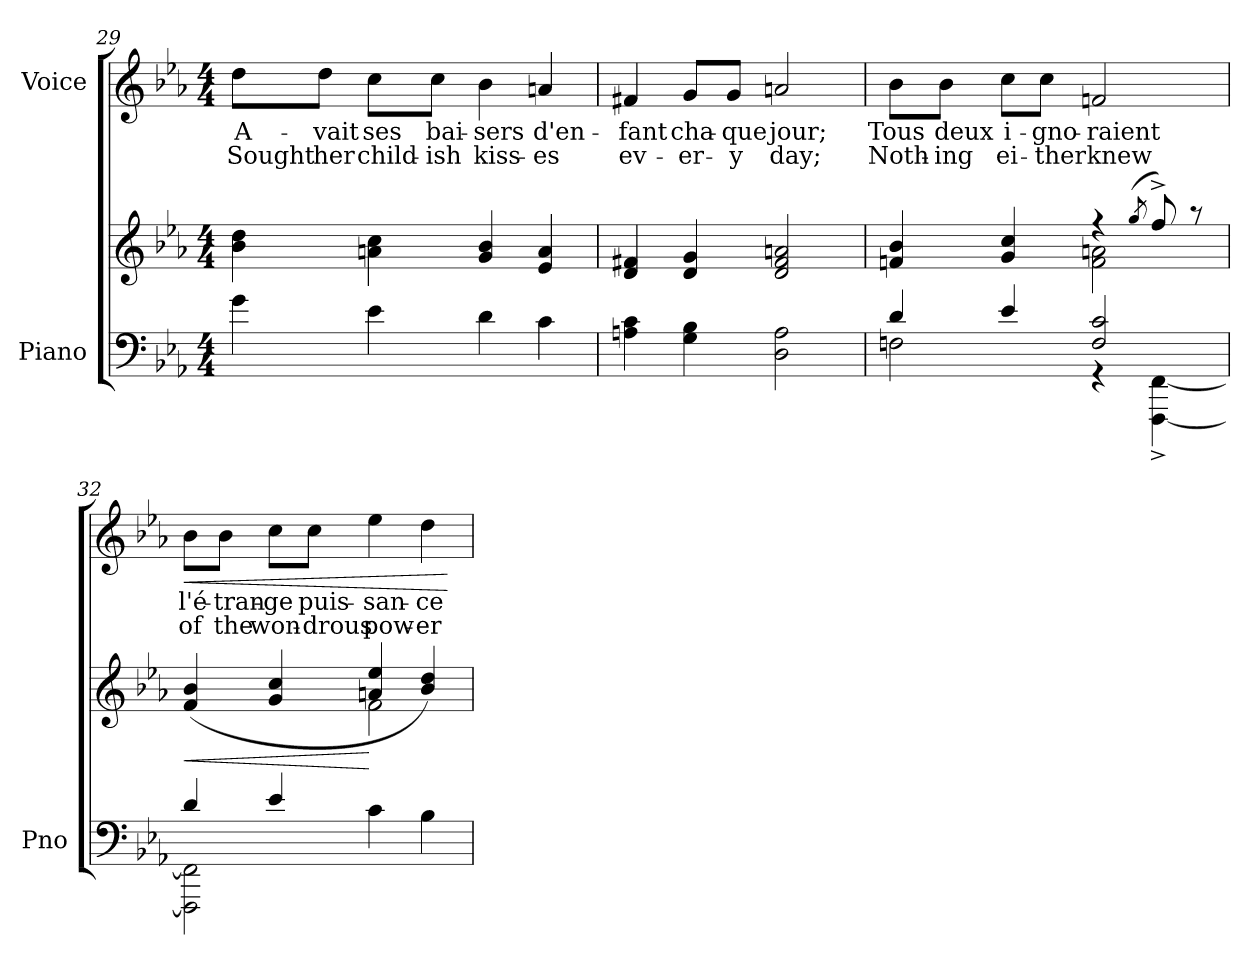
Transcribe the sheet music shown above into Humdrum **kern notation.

**kern	**kern	**dynam	**kern	**text	**text	**dynam
*part2	*part2	*part2	*part1	*part1	*part1	*part1
*staff3	*staff2	*staff2/3	*staff1	*staff1	*staff1	*staff1
*I"Piano	*	*	*I"Voice	*	*	*
*I'Pno	*	*	*	*	*	*
*clefF4	*clefG2	*	*clefG2	*	*	*
*k[b-e-a-]	*k[b-e-a-]	*	*k[b-e-a-]	*	*	*
*M4/4	*M4/4	*	*M4/4	*	*	*
=29	=29	=29	=29	=29	=29	=29
4g\	4b-\ 4dd\	.	8dd\L	A-	Sought	.
.	.	.	8dd\J	-vait	her	.
4e-\	4an\ 4cc\	.	8cc\L	ses	child-	.
.	.	.	8cc\J	bai-	-ish	.
4d\	4g/ 4b-/	.	4b-\	-sers	kiss-	.
4c\	4e-/ 4a/	.	4an/	d'en-	-es	.
=30	=30	=30	=30	=30	=30	=30
4An\ 4c\	4d/ 4f#X/	.	4f#X/	-fant	ev-	.
4G\ 4B-\	4d/ 4g/	.	8g/L	cha-	-er-	.
.	.	.	8g/J	-que	-y	.
2D\ 2A\	2d/ 2f#/ 2an/	.	2an/	jour;	day;	.
=31	=31	=31	=31	=31	=31	=31
*^	*^	*	*	*	*	*
!	!	!	!	!LO:DY:b	!	!	!	!
!	!	!	!	!LO:DY:n=1:b	!	!	!	!LO:DY:b
!	!	!	!	!	!	!	!	!LO:DY:n=1:b
4d/	2Fn\	4fn/ 4b-/	2ryy	other-dynamics f	8b-\L	Tous	Noth-	other-dynamics f
.	.	.	.	.	8b-\J	deux	-ing	.
4e-/	.	4g/ 4cc/	.	.	8cc\L	i-	ei-	.
.	.	.	.	.	8cc\J	-gno-	-ther	.
2F/ 2c/	4r	4r	2f\ 2an\	.	2fn/	-raient	knew	.
.	.	(8qgg/	.	.	.	.	.	.
.	[4FFF\^ [4FF\^	8ff^/)	.	.	.	.	.	.
.	.	8r	.	.	.	.	.	.
=32	=32	=32	=32	=32	=32	=32	=32	=32
!	!	!	!	!LO:HP:b	!	!	!	!LO:HP:b
4d/	2FFF\] 2FF\]	(4f/ 4b-/	2ryy	<	8b-\L	l'é-	of	<
.	.	.	.	.	8b-\J	-tran-	the	.
4e-/	.	4g/ 4cc/	.	.	8cc\L	-ge	won-	.
.	.	.	.	.	8cc\J	puis-	-drous	.
4c\	2ryy	4an/ 4ee-/	2f\	[	4ee-\	-san-	pow-	.
4B-\	.	4b-/ 4dd/)	.	.	4dd\	-ce	-er	.
*v	*v	*	*	*	*	*	*	*
*	*v	*v	*	*	*	*	*
.	.	.	.	.	.	[
=	=	=	=	=	=	=
*-	*-	*-	*-	*-	*-	*-
